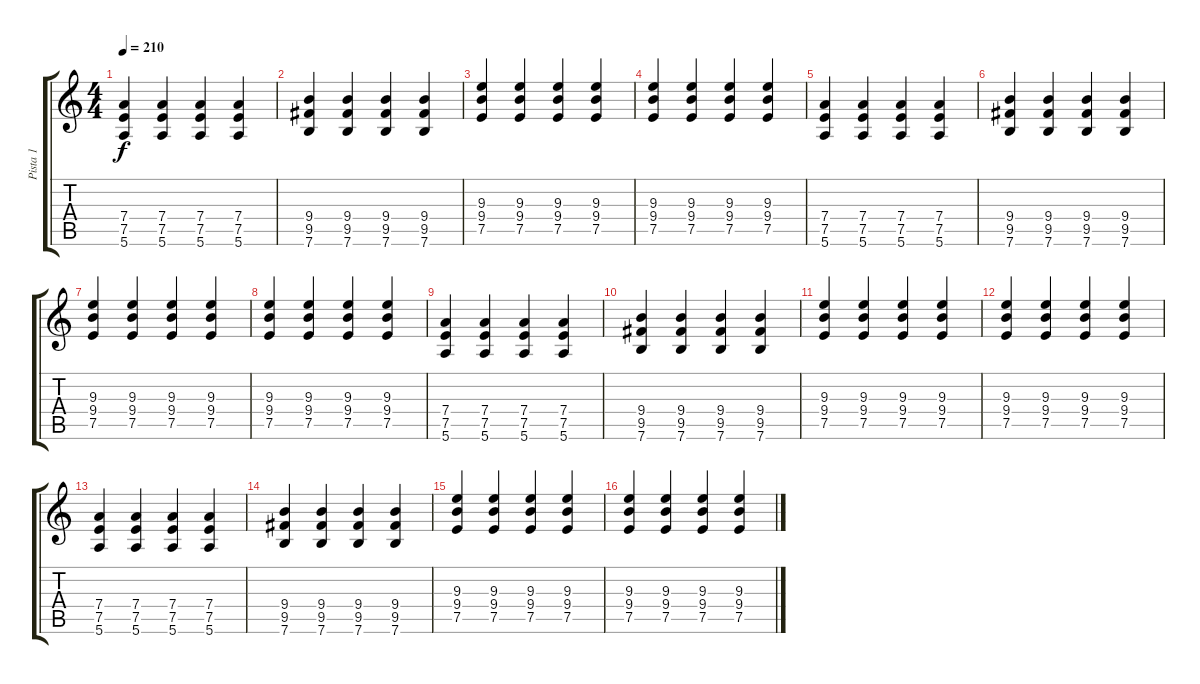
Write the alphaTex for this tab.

\track ("Pista 1" "Pista 1") {instrument overdrivenguitar}
\staff {score tabs}
\tuning (E4 B3 G3 D3 A2 E2) {hide}
\ts (4 4)
\tempo 210
\clef g2
\ks c
(7.4 7.5 5.6).4{dy f} (7.4 7.5 5.6).4 (7.4 7.5 5.6).4 (7.4 7.5 5.6).4 |
(9.4 9.5 7.6).4 (9.4 9.5 7.6).4 (9.4 9.5 7.6).4 (9.4 9.5 7.6).4 |
(9.3 9.4 7.5).4 (9.3 9.4 7.5).4 (9.3 9.4 7.5).4 (9.3 9.4 7.5).4 |
(9.3 9.4 7.5).4 (9.3 9.4 7.5).4 (9.3 9.4 7.5).4 (9.3 9.4 7.5).4 |
(7.4 7.5 5.6).4 (7.4 7.5 5.6).4 (7.4 7.5 5.6).4 (7.4 7.5 5.6).4 |
(9.4 9.5 7.6).4 (9.4 9.5 7.6).4 (9.4 9.5 7.6).4 (9.4 9.5 7.6).4 |
(9.3 9.4 7.5).4 (9.3 9.4 7.5).4 (9.3 9.4 7.5).4 (9.3 9.4 7.5).4 |
(9.3 9.4 7.5).4 (9.3 9.4 7.5).4 (9.3 9.4 7.5).4 (9.3 9.4 7.5).4 |
(7.4 7.5 5.6).4 (7.4 7.5 5.6).4 (7.4 7.5 5.6).4 (7.4 7.5 5.6).4 |
(9.4 9.5 7.6).4 (9.4 9.5 7.6).4 (9.4 9.5 7.6).4 (9.4 9.5 7.6).4 |
(9.3 9.4 7.5).4 (9.3 9.4 7.5).4 (9.3 9.4 7.5).4 (9.3 9.4 7.5).4 |
(9.3 9.4 7.5).4 (9.3 9.4 7.5).4 (9.3 9.4 7.5).4 (9.3 9.4 7.5).4 |
(7.4 7.5 5.6).4 (7.4 7.5 5.6).4 (7.4 7.5 5.6).4 (7.4 7.5 5.6).4 |
(9.4 9.5 7.6).4 (9.4 9.5 7.6).4 (9.4 9.5 7.6).4 (9.4 9.5 7.6).4 |
(9.3 9.4 7.5).4 (9.3 9.4 7.5).4 (9.3 9.4 7.5).4 (9.3 9.4 7.5).4 |
(9.3 9.4 7.5).4 (9.3 9.4 7.5).4 (9.3 9.4 7.5).4 (9.3 9.4 7.5).4
